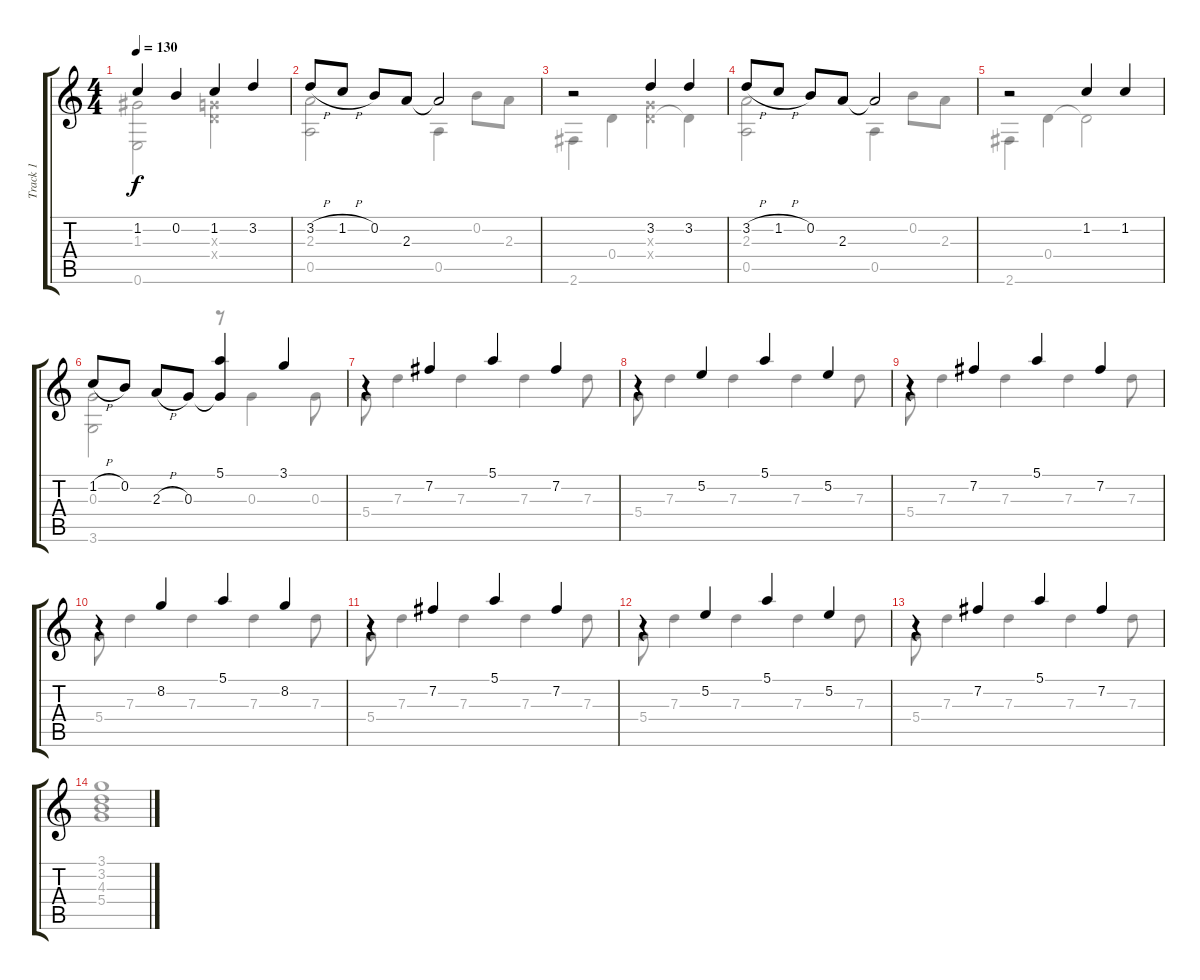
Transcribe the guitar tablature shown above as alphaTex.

\track ("Track 1" "Track 1") {instrument acousticguitarsteel}
\staff {score tabs}
\tuning (E4 B3 G3 D3 A2 E2) {hide}
\voice
\ts (4 4)
\tempo 130
\clef g2
\ks c
1.2.4{dy f} 0.2.4 1.2.4 3.2.4 |
3.2{h}.8 1.2{h}.8 0.2.8 2.3.8 2.3{t}.2 |
r.2 3.2.4 3.2.4 |
3.2{h}.8 1.2{h}.8 0.2.8 2.3.8 2.3{t}.2 |
r.2 1.2.4 1.2.4 |
1.2{h}.8 0.2.8 2.3{h}.8 0.3.8 (5.1 0.3{t}).4 3.1.4 |
r.4 7.2.4 5.1.4 7.2.4 |
r.4 5.2.4 5.1.4 5.2.4 |
r.4 7.2.4 5.1.4 7.2.4 |
r.4 8.2.4 5.1.4 8.2.4 |
r.4 7.2.4 5.1.4 7.2.4 |
r.4 5.2.4 5.1.4 5.2.4 |
r.4 7.2.4 5.1.4 7.2.4 |
\voice
\clef g2
\ottava regular
\simile none
\ks c
(1.3 0.6).2{dy f} (0.3{x} 0.4{x}).2 |
(2.3 0.5).2 0.5.4 0.2.8 2.3.8 |
2.6.4 0.4.4 (0.3{x} 0.4{x}).4 0.4{t}.4 |
(2.3 0.5).2 0.5.4 0.2.8 2.3.8 |
2.6.4 0.4.4 0.4{t}.2 |
(0.3 3.6).2 r.8 0.3.4 0.3.8 |
5.4.8 7.3.4 7.3.4 7.3.4 7.3.8 |
5.4.8 7.3.4 7.3.4 7.3.4 7.3.8 |
5.4.8 7.3.4 7.3.4 7.3.4 7.3.8 |
5.4.8 7.3.4 7.3.4 7.3.4 7.3.8 |
5.4.8 7.3.4 7.3.4 7.3.4 7.3.8 |
5.4.8 7.3.4 7.3.4 7.3.4 7.3.8 |
5.4.8 7.3.4 7.3.4 7.3.4 7.3.8 |
(3.1 3.2 4.3 5.4).1
